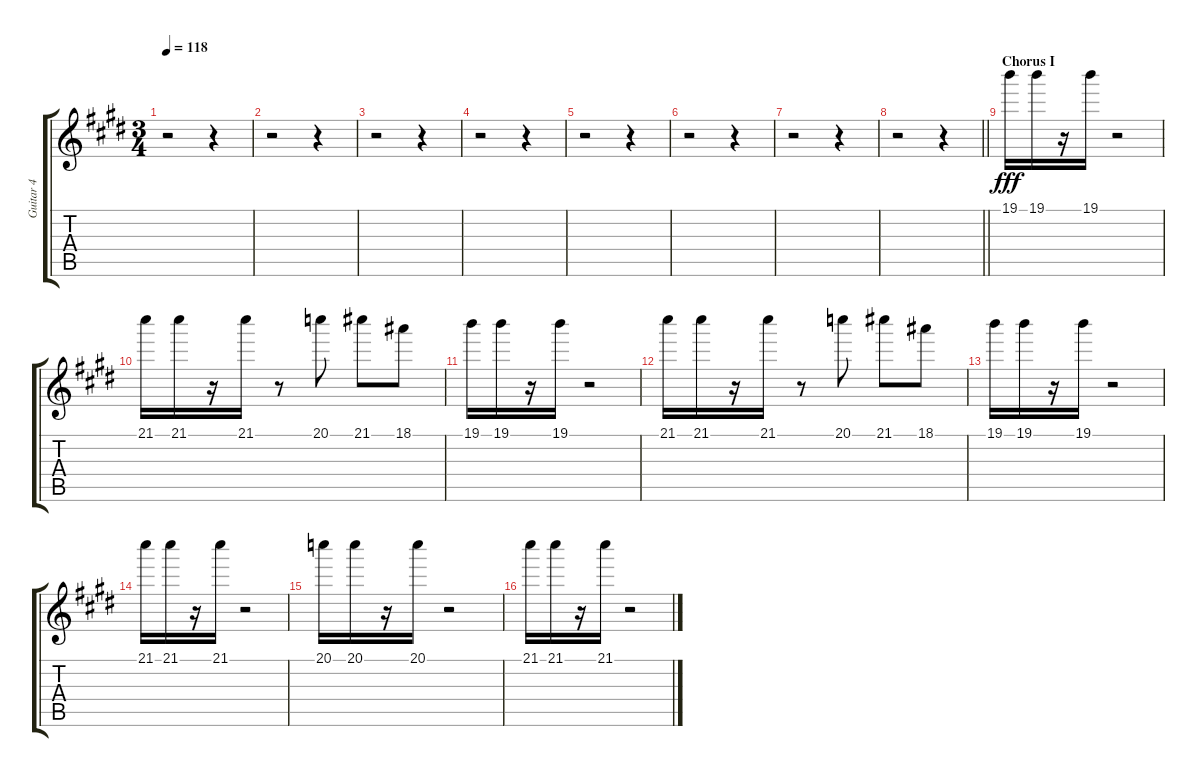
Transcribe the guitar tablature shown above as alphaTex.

\track ("Guitar 4" "Guitar 4") {instrument distortionguitar}
\staff {score tabs}
\tuning (E4 B3 G3 D3 A2 E2) {hide}
\ts (3 4)
\tempo 118
\clef g2
\ks e
r.2{dy fff} r.4 |
r.2 r.4 |
r.2 r.4 |
r.2 r.4 |
r.2 r.4 |
r.2 r.4 |
r.2 r.4 |
\barLineRight lightlight
r.2 r.4 |
\section ("" "Chorus I")
19.1.16 19.1.16 r.16 19.1.16 r.2 |
21.1.16 21.1.16 r.16 21.1.16 r.8 20.1.8 21.1.8 18.1.8 |
19.1.16 19.1.16 r.16 19.1.16 r.2 |
21.1.16 21.1.16 r.16 21.1.16 r.8 20.1.8 21.1.8 18.1.8 |
19.1.16 19.1.16 r.16 19.1.16 r.2 |
21.1.16 21.1.16 r.16 21.1.16 r.2 |
20.1.16 20.1.16 r.16 20.1.16 r.2 |
21.1.16 21.1.16 r.16 21.1.16 r.2
